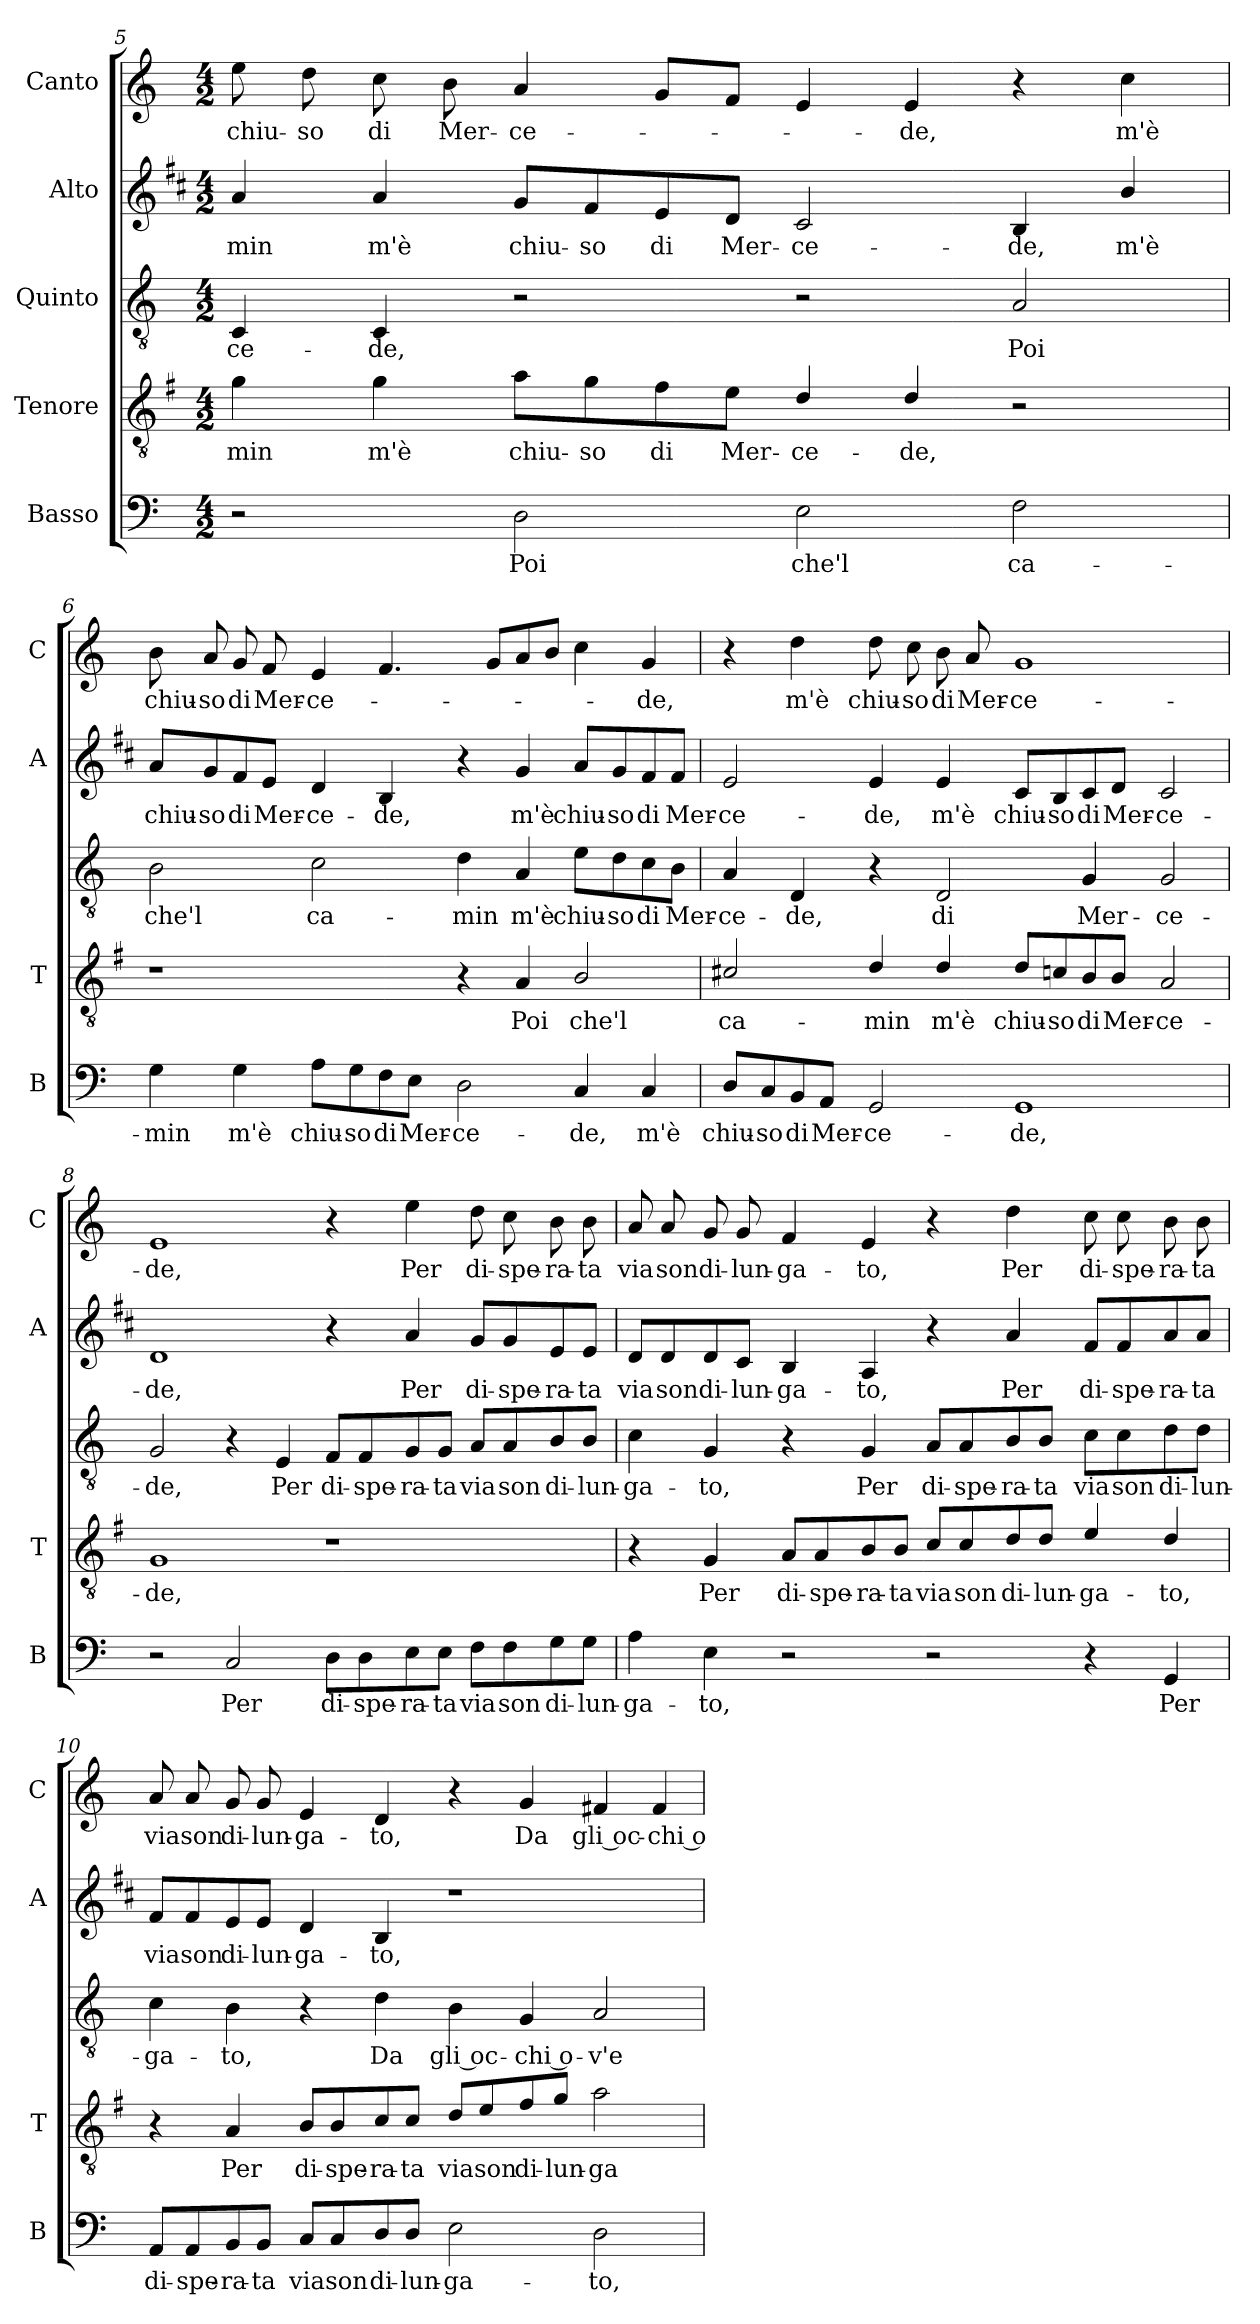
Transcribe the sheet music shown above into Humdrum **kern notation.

**kern	**text	**kern	**text	**kern	**text	**kern	**text	**kern	**text
*part5	*part5	*part4	*part4	*part3	*part3	*part2	*part2	*part1	*part1
*staff5	*staff5	*staff4	*staff4	*staff3	*staff3	*staff2	*staff2	*staff1	*staff1
*I"Basso	*	*I"Tenore	*	*I"Quinto	*	*I"Alto	*	*I"Canto	*
*I'B	*	*I'T	*	*	*	*I'A	*	*I'C	*
*clefF4	*	*clefGv2	*	*clefGv2	*	*clefG2	*	*clefG2	*
*	*	*ITrd4c7	*	*	*	*ITrd1c2	*	*	*
*k[]	*	*k[]	*	*k[]	*	*k[]	*	*k[]	*
*C:	*	*C:	*	*C:	*	*C:	*	*C:	*
*M4/2	*	*M4/2	*	*M4/2	*	*M4/2	*	*M4/2	*
=5	=5	=5	=5	=5	=5	=5	=5	=5	=5
!	!	!	!LO:LY:b	!	!LO:LY:b	!	!LO:LY:b	!	!LO:LY:b
2r	.	4c\	-min	4C/	-ce-	4g/	-min	8ee\	chiu-
!	!	!	!	!	!	!	!	!	!LO:LY:b
.	.	.	.	.	.	.	.	8dd\	-so
!	!	!	!LO:LY:b	!	!LO:LY:b	!	!LO:LY:b	!	!LO:LY:b
.	.	4c\	m'è	4C/	-de,	4g/	m'è	8cc\	di
!	!	!	!	!	!	!	!	!	!LO:LY:b
.	.	.	.	.	.	.	.	8b\	Mer-
!	!LO:LY:b	!	!LO:LY:b	!	!	!	!LO:LY:b	!	!LO:LY:b
2D\	Poi	8d\L	chiu-	2r	.	8f/L	chiu-	4a/	-ce-
!	!	!	!LO:LY:b	!	!	!	!LO:LY:b	!	!
.	.	8c\	-so	.	.	8e/	-so	.	.
!	!	!	!LO:LY:b	!	!	!	!LO:LY:b	!	!
.	.	8B\	di	.	.	8d/	di	8g/L	.
!	!	!	!LO:LY:b	!	!	!	!LO:LY:b	!	!
.	.	8A\J	Mer-	.	.	8c/J	Mer-	8f/J	.
!	!LO:LY:b	!	!LO:LY:b	!	!	!	!LO:LY:b	!	!
2E\	che'l	4G/	-ce-	2r	.	2B/	-ce-	4e/	.
!	!	!	!LO:LY:b	!	!	!	!	!	!LO:LY:b
.	.	4G/	-de,	.	.	.	.	4e/	-de,
!	!LO:LY:b	!	!	!	!LO:LY:b	!	!LO:LY:b	!	!
2F\	ca-	2r	.	2A/	Poi	4A/	-de,	4r	.
!	!	!	!	!	!	!	!LO:LY:b	!	!LO:LY:b
.	.	.	.	.	.	4a/	m'è	4cc\	m'è
!!LO:LB:g=z
=6	=6	=6	=6	=6	=6	=6	=6	=6	=6
!	!LO:LY:b	!	!	!	!LO:LY:b	!	!LO:LY:b	!	!LO:LY:b
4G\	-min	1r	.	2B\	che'l	8g/L	chiu-	8b\	chiu-
!	!	!	!	!	!	!	!LO:LY:b	!	!LO:LY:b
.	.	.	.	.	.	8f/	-so	8a/	-so
!	!LO:LY:b	!	!	!	!	!	!LO:LY:b	!	!LO:LY:b
4G\	m'è	.	.	.	.	8e/	di	8g/	di
!	!	!	!	!	!	!	!LO:LY:b	!	!LO:LY:b
.	.	.	.	.	.	8d/J	Mer-	8f/	Mer-
!	!LO:LY:b	!	!	!	!LO:LY:b	!	!LO:LY:b	!	!LO:LY:b
8A\L	chiu-	.	.	2c\	ca-	4c/	-ce-	4e/	-ce-
!	!LO:LY:b	!	!	!	!	!	!	!	!
8G\	-so	.	.	.	.	.	.	.	.
!	!LO:LY:b	!	!	!	!	!	!LO:LY:b	!	!
8F\	di	.	.	.	.	4A/	-de,	4.f/	.
!	!LO:LY:b	!	!	!	!	!	!	!	!
8E\J	Mer-	.	.	.	.	.	.	.	.
!	!LO:LY:b	!	!	!	!LO:LY:b	!	!	!	!
2D\	-ce-	4r	.	4d\	-min	4r	.	.	.
.	.	.	.	.	.	.	.	8g/L	.
!	!	!	!LO:LY:b	!	!LO:LY:b	!	!LO:LY:b	!	!
.	.	4D/	Poi	4A/	m'è	4f/	m'è	8a/	.
.	.	.	.	.	.	.	.	8b/J	.
!	!LO:LY:b	!	!LO:LY:b	!	!LO:LY:b	!	!LO:LY:b	!	!
4C/	-de,	2E/	che'l	8e\L	chiu-	8g/L	chiu-	4cc\	.
!	!	!	!	!	!LO:LY:b	!	!LO:LY:b	!	!
.	.	.	.	8d\	-so	8f/	-so	.	.
!	!LO:LY:b	!	!	!	!LO:LY:b	!	!LO:LY:b	!	!LO:LY:b
4C/	m'è	.	.	8c\	di	8e/	di	4g/	-de,
!	!	!	!	!	!LO:LY:b	!	!LO:LY:b	!	!
.	.	.	.	8B\J	Mer-	8e/J	Mer-	.	.
=7	=7	=7	=7	=7	=7	=7	=7	=7	=7
!	!LO:LY:b	!	!LO:LY:b	!	!LO:LY:b	!	!LO:LY:b	!	!
8D/L	chiu-	2F#X/	ca-	4A/	-ce-	2d/	-ce-	4r	.
!	!LO:LY:b	!	!	!	!	!	!	!	!
8C/	-so	.	.	.	.	.	.	.	.
!	!LO:LY:b	!	!	!	!LO:LY:b	!	!	!	!LO:LY:b
8BB/	di	.	.	4D/	-de,	.	.	4dd\	m'è
!	!LO:LY:b	!	!	!	!	!	!	!	!
8AA/J	Mer-	.	.	.	.	.	.	.	.
!	!LO:LY:b	!	!LO:LY:b	!	!	!	!LO:LY:b	!	!LO:LY:b
2GG/	-ce-	4G/	-min	4r	.	4d/	-de,	8dd\	chiu-
!	!	!	!	!	!	!	!	!	!LO:LY:b
.	.	.	.	.	.	.	.	8cc\	-so
!	!	!	!LO:LY:b	!	!LO:LY:b	!	!LO:LY:b	!	!LO:LY:b
.	.	4G/	m'è	2D/	di	4d/	m'è	8b\	di
!	!	!	!	!	!	!	!	!	!LO:LY:b
.	.	.	.	.	.	.	.	8a/	Mer-
!	!LO:LY:b	!	!LO:LY:b	!	!	!	!LO:LY:b	!	!LO:LY:b
1GG	-de,	8G/L	chiu-	.	.	8B/L	chiu-	1g	-ce-
!	!	!	!LO:LY:b	!	!	!	!LO:LY:b	!	!
.	.	8Fn/	-so	.	.	8A/	-so	.	.
!	!	!	!LO:LY:b	!	!LO:LY:b	!	!LO:LY:b	!	!
.	.	8E/	di	4G/	Mer-	8B/	di	.	.
!	!	!	!LO:LY:b	!	!	!	!LO:LY:b	!	!
.	.	8E/J	Mer-	.	.	8c/J	Mer-	.	.
!	!	!	!LO:LY:b	!	!LO:LY:b	!	!LO:LY:b	!	!
.	.	2D/	-ce-	2G/	-ce-	2B/	-ce-	.	.
!!LO:PB:g=z
=8	=8	=8	=8	=8	=8	=8	=8	=8	=8
!	!	!	!LO:LY:b	!	!LO:LY:b	!	!LO:LY:b	!	!LO:LY:b
2r	.	1C	-de,	2G/	-de,	1c	-de,	1e	-de,
!	!LO:LY:b	!	!	!	!	!	!	!	!
2C/	Per	.	.	4r	.	.	.	.	.
!	!	!	!	!	!LO:LY:b	!	!	!	!
.	.	.	.	4E/	Per	.	.	.	.
!	!LO:LY:b	!	!	!	!LO:LY:b	!	!	!	!
8D\L	di-	1r	.	8F/L	di-	4r	.	4r	.
!	!LO:LY:b	!	!	!	!LO:LY:b	!	!	!	!
8D\	-spe-	.	.	8F/	-spe-	.	.	.	.
!	!LO:LY:b	!	!	!	!LO:LY:b	!	!LO:LY:b	!	!LO:LY:b
8E\	-ra-	.	.	8G/	-ra-	4g/	Per	4ee\	Per
!	!LO:LY:b	!	!	!	!LO:LY:b	!	!	!	!
8E\J	-ta	.	.	8G/J	-ta	.	.	.	.
!	!LO:LY:b	!	!	!	!LO:LY:b	!	!LO:LY:b	!	!LO:LY:b
8F\L	via	.	.	8A/L	via	8f/L	di-	8dd\	di-
!	!LO:LY:b	!	!	!	!LO:LY:b	!	!LO:LY:b	!	!LO:LY:b
8F\	son	.	.	8A/	son	8f/	-spe-	8cc\	-spe-
!	!LO:LY:b	!	!	!	!LO:LY:b	!	!LO:LY:b	!	!LO:LY:b
8G\	di-	.	.	8B/	di-	8d/	-ra-	8b\	-ra-
!	!LO:LY:b	!	!	!	!LO:LY:b	!	!LO:LY:b	!	!LO:LY:b
8G\J	-lun-	.	.	8B/J	-lun-	8d/J	-ta	8b\	-ta
=9	=9	=9	=9	=9	=9	=9	=9	=9	=9
!	!LO:LY:b	!	!	!	!LO:LY:b	!	!LO:LY:b	!	!LO:LY:b
4A\	-ga-	4r	.	4c\	-ga-	8c/L	via	8a/	via
!	!	!	!	!	!	!	!LO:LY:b	!	!LO:LY:b
.	.	.	.	.	.	8c/	son	8a/	son
!	!LO:LY:b	!	!LO:LY:b	!	!LO:LY:b	!	!LO:LY:b	!	!LO:LY:b
4E\	-to,	4C/	Per	4G/	-to,	8c/	di-	8g/	di-
!	!	!	!	!	!	!	!LO:LY:b	!	!LO:LY:b
.	.	.	.	.	.	8B/J	-lun-	8g/	-lun-
!	!	!	!LO:LY:b	!	!	!	!LO:LY:b	!	!LO:LY:b
2r	.	8D/L	di-	4r	.	4A/	-ga-	4f/	-ga-
!	!	!	!LO:LY:b	!	!	!	!	!	!
.	.	8D/	-spe-	.	.	.	.	.	.
!	!	!	!LO:LY:b	!	!LO:LY:b	!	!LO:LY:b	!	!LO:LY:b
.	.	8E/	-ra-	4G/	Per	4G/	-to,	4e/	-to,
!	!	!	!LO:LY:b	!	!	!	!	!	!
.	.	8E/J	-ta	.	.	.	.	.	.
!	!	!	!LO:LY:b	!	!LO:LY:b	!	!	!	!
2r	.	8F/L	via	8A/L	di-	4r	.	4r	.
!	!	!	!LO:LY:b	!	!LO:LY:b	!	!	!	!
.	.	8F/	son	8A/	-spe-	.	.	.	.
!	!	!	!LO:LY:b	!	!LO:LY:b	!	!LO:LY:b	!	!LO:LY:b
.	.	8G/	di-	8B/	-ra-	4g/	Per	4dd\	Per
!	!	!	!LO:LY:b	!	!LO:LY:b	!	!	!	!
.	.	8G/J	-lun-	8B/J	-ta	.	.	.	.
!	!	!	!LO:LY:b	!	!LO:LY:b	!	!LO:LY:b	!	!LO:LY:b
4r	.	4A/	-ga-	8c\L	via	8e/L	di-	8cc\	di-
!	!	!	!	!	!LO:LY:b	!	!LO:LY:b	!	!LO:LY:b
.	.	.	.	8c\	son	8e/	-spe-	8cc\	-spe-
!	!LO:LY:b	!	!LO:LY:b	!	!LO:LY:b	!	!LO:LY:b	!	!LO:LY:b
4GG/	Per	4G/	-to,	8d\	di-	8g/	-ra-	8b\	-ra-
!	!	!	!	!	!LO:LY:b	!	!LO:LY:b	!	!LO:LY:b
.	.	.	.	8d\J	-lun-	8g/J	-ta	8b\	-ta
!!LO:LB:g=z
=10	=10	=10	=10	=10	=10	=10	=10	=10	=10
!	!LO:LY:b	!	!	!	!LO:LY:b	!	!LO:LY:b	!	!LO:LY:b
8AA/L	di-	4r	.	4c\	-ga-	8e/L	via	8a/	via
!	!LO:LY:b	!	!	!	!	!	!LO:LY:b	!	!LO:LY:b
8AA/	-spe-	.	.	.	.	8e/	son	8a/	son
!	!LO:LY:b	!	!LO:LY:b	!	!LO:LY:b	!	!LO:LY:b	!	!LO:LY:b
8BB/	-ra-	4D/	Per	4B\	-to,	8d/	di-	8g/	di-
!	!LO:LY:b	!	!	!	!	!	!LO:LY:b	!	!LO:LY:b
8BB/J	-ta	.	.	.	.	8d/J	-lun-	8g/	-lun-
!	!LO:LY:b	!	!LO:LY:b	!	!	!	!LO:LY:b	!	!LO:LY:b
8C/L	via	8E/L	di-	4r	.	4c/	-ga-	4e/	-ga-
!	!LO:LY:b	!	!LO:LY:b	!	!	!	!	!	!
8C/	son	8E/	-spe-	.	.	.	.	.	.
!	!LO:LY:b	!	!LO:LY:b	!	!LO:LY:b	!	!LO:LY:b	!	!LO:LY:b
8D/	di-	8F/	-ra-	4d\	Da	4A/	-to,	4d/	-to,
!	!LO:LY:b	!	!LO:LY:b	!	!	!	!	!	!
8D/J	-lun-	8F/J	-ta	.	.	.	.	.	.
!	!LO:LY:b	!	!LO:LY:b	!	!LO:LY:b	!	!	!	!
2E\	-ga-	8G/L	via	4B\	gli oc-	1r	.	4r	.
!	!	!	!LO:LY:b	!	!	!	!	!	!
.	.	8A/	son	.	.	.	.	.	.
!	!	!	!LO:LY:b	!	!LO:LY:b	!	!	!	!LO:LY:b
.	.	8B/	di-	4G/	-chi o-	.	.	4g/	Da
!	!	!	!LO:LY:b	!	!	!	!	!	!
.	.	8c/J	-lun-	.	.	.	.	.	.
!	!LO:LY:b	!	!LO:LY:b	!	!LO:LY:b	!	!	!	!LO:LY:b
2D\	-to,	2d\	-ga-	2A/	-v'e-	.	.	4f#X/	gli oc-
!	!	!	!	!	!	!	!	!	!LO:LY:b
.	.	.	.	.	.	.	.	4f#/	-chi o-
=	=	=	=	=	=	=	=	=	=
*-	*-	*-	*-	*-	*-	*-	*-	*-	*-
